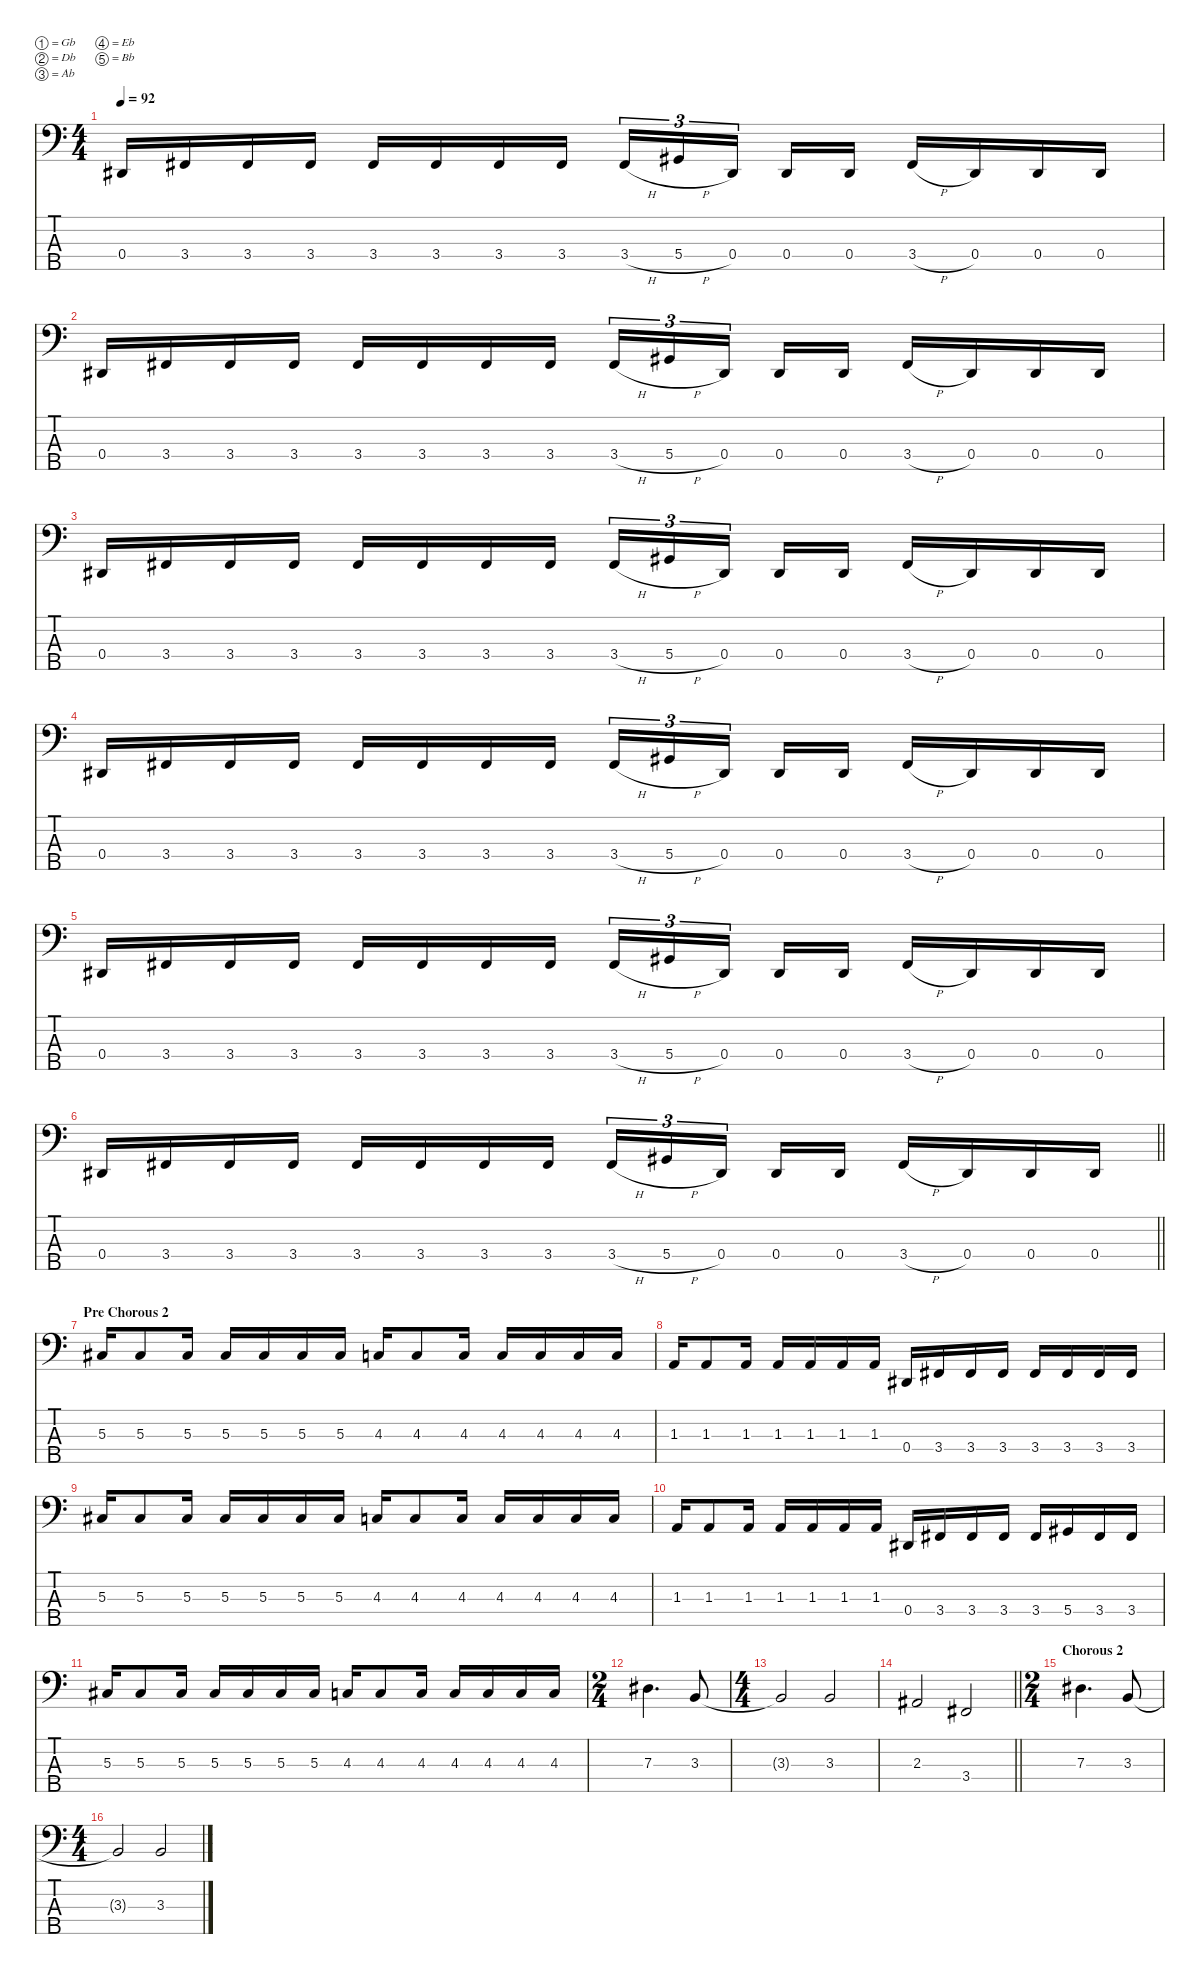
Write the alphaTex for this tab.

\defaultSystemsLayout 4
\hideDynamics
\bracketExtendMode nobrackets
\singleTrackTrackNamePolicy hidden
\multiTrackTrackNamePolicy hidden
\otherSystemsTrackNameOrientation horizontal
\track ("Jason" "el.bs.") {instrument electricbassfinger}
\staff {score tabs}
\tuning (Gb2 Db2 Ab1 Eb1 Bb0)
\ts (4 4)
\tempo 92
\clef f4
\ks c
0.4{acc #}.16{dy f beam Up} 3.4{acc #}.16{beam Up} 3.4{acc #}.16{beam Up} 3.4{acc #}.16{beam Up} 3.4{acc #}.16{beam Up} 3.4{acc #}.16{beam Up} 3.4{acc #}.16{beam Up} 3.4{acc #}.16{beam Up} 3.4{h acc #}.16{tu (3 2) beam Up} 5.4{h acc #}.16{tu (3 2) beam Up} 0.4{acc #}.16{tu (3 2) beam Up} 0.4{acc #}.16{beam Up} 0.4{acc #}.16{beam Up} 3.4{h acc #}.16{beam Up} 0.4{acc #}.16{beam Up} 0.4{acc #}.16{beam Up} 0.4{acc #}.16{beam Up} |
0.4{acc #}.16{beam Up} 3.4{acc #}.16{beam Up} 3.4{acc #}.16{beam Up} 3.4{acc #}.16{beam Up} 3.4{acc #}.16{beam Up} 3.4{acc #}.16{beam Up} 3.4{acc #}.16{beam Up} 3.4{acc #}.16{beam Up} 3.4{h acc #}.16{tu (3 2) beam Up} 5.4{h acc #}.16{tu (3 2) beam Up} 0.4{acc #}.16{tu (3 2) beam Up} 0.4{acc #}.16{beam Up} 0.4{acc #}.16{beam Up} 3.4{h acc #}.16{beam Up} 0.4{acc #}.16{beam Up} 0.4{acc #}.16{beam Up} 0.4{acc #}.16{beam Up} |
0.4{acc #}.16{beam Up} 3.4{acc #}.16{beam Up} 3.4{acc #}.16{beam Up} 3.4{acc #}.16{beam Up} 3.4{acc #}.16{beam Up} 3.4{acc #}.16{beam Up} 3.4{acc #}.16{beam Up} 3.4{acc #}.16{beam Up} 3.4{h acc #}.16{tu (3 2) beam Up} 5.4{h acc #}.16{tu (3 2) beam Up} 0.4{acc #}.16{tu (3 2) beam Up} 0.4{acc #}.16{beam Up} 0.4{acc #}.16{beam Up} 3.4{h acc #}.16{beam Up} 0.4{acc #}.16{beam Up} 0.4{acc #}.16{beam Up} 0.4{acc #}.16{beam Up} |
0.4{acc #}.16{beam Up} 3.4{acc #}.16{beam Up} 3.4{acc #}.16{beam Up} 3.4{acc #}.16{beam Up} 3.4{acc #}.16{beam Up} 3.4{acc #}.16{beam Up} 3.4{acc #}.16{beam Up} 3.4{acc #}.16{beam Up} 3.4{h acc #}.16{tu (3 2) beam Up} 5.4{h acc #}.16{tu (3 2) beam Up} 0.4{acc #}.16{tu (3 2) beam Up} 0.4{acc #}.16{beam Up} 0.4{acc #}.16{beam Up} 3.4{h acc #}.16{beam Up} 0.4{acc #}.16{beam Up} 0.4{acc #}.16{beam Up} 0.4{acc #}.16{beam Up} |
0.4{acc #}.16{beam Up} 3.4{acc #}.16{beam Up} 3.4{acc #}.16{beam Up} 3.4{acc #}.16{beam Up} 3.4{acc #}.16{beam Up} 3.4{acc #}.16{beam Up} 3.4{acc #}.16{beam Up} 3.4{acc #}.16{beam Up} 3.4{h acc #}.16{tu (3 2) beam Up} 5.4{h acc #}.16{tu (3 2) beam Up} 0.4{acc #}.16{tu (3 2) beam Up} 0.4{acc #}.16{beam Up} 0.4{acc #}.16{beam Up} 3.4{h acc #}.16{beam Up} 0.4{acc #}.16{beam Up} 0.4{acc #}.16{beam Up} 0.4{acc #}.16{beam Up} |
\barLineRight lightlight
0.4{acc #}.16{beam Up} 3.4{acc #}.16{beam Up} 3.4{acc #}.16{beam Up} 3.4{acc #}.16{beam Up} 3.4{acc #}.16{beam Up} 3.4{acc #}.16{beam Up} 3.4{acc #}.16{beam Up} 3.4{acc #}.16{beam Up} 3.4{h acc #}.16{tu (3 2) beam Up} 5.4{h acc #}.16{tu (3 2) beam Up} 0.4{acc #}.16{tu (3 2) beam Up} 0.4{acc #}.16{beam Up} 0.4{acc #}.16{beam Up} 3.4{h acc #}.16{beam Up} 0.4{acc #}.16{beam Up} 0.4{acc #}.16{beam Up} 0.4{acc #}.16{beam Up} |
\section ("" "Pre Chorous 2")
5.3{acc #}.16{beam Up} 5.3{acc #}.8{beam Up} 5.3{acc #}.16{beam Up} 5.3{acc #}.16{beam Up} 5.3{acc #}.16{beam Up} 5.3{acc #}.16{beam Up} 5.3{acc #}.16{beam Up} 4.3.16{beam Up} 4.3.8{beam Up} 4.3.16{beam Up} 4.3.16{beam Up} 4.3.16{beam Up} 4.3.16{beam Up} 4.3.16{beam Up} |
1.3.16{beam Up} 1.3.8{beam Up} 1.3.16{beam Up} 1.3.16{beam Up} 1.3.16{beam Up} 1.3.16{beam Up} 1.3.16{beam Up} 0.4{acc #}.16{beam Up} 3.4{acc #}.16{beam Up} 3.4{acc #}.16{beam Up} 3.4{acc #}.16{beam Up} 3.4{acc #}.16{beam Up} 3.4{acc #}.16{beam Up} 3.4{acc #}.16{beam Up} 3.4{acc #}.16{beam Up} |
5.3{acc #}.16{beam Up} 5.3{acc #}.8{beam Up} 5.3{acc #}.16{beam Up} 5.3{acc #}.16{beam Up} 5.3{acc #}.16{beam Up} 5.3{acc #}.16{beam Up} 5.3{acc #}.16{beam Up} 4.3.16{beam Up} 4.3.8{beam Up} 4.3.16{beam Up} 4.3.16{beam Up} 4.3.16{beam Up} 4.3.16{beam Up} 4.3.16{beam Up} |
1.3.16{beam Up} 1.3.8{beam Up} 1.3.16{beam Up} 1.3.16{beam Up} 1.3.16{beam Up} 1.3.16{beam Up} 1.3.16{beam Up} 0.4{acc #}.16{beam Up} 3.4{acc #}.16{beam Up} 3.4{acc #}.16{beam Up} 3.4{acc #}.16{beam Up} 3.4{acc #}.16{beam Up} 5.4{acc #}.16{beam Up} 3.4{acc #}.16{beam Up} 3.4{acc #}.16{beam Up} |
5.3{acc #}.16{beam Up} 5.3{acc #}.8{beam Up} 5.3{acc #}.16{beam Up} 5.3{acc #}.16{beam Up} 5.3{acc #}.16{beam Up} 5.3{acc #}.16{beam Up} 5.3{acc #}.16{beam Up} 4.3.16{beam Up} 4.3.8{beam Up} 4.3.16{beam Up} 4.3.16{beam Up} 4.3.16{beam Up} 4.3.16{beam Up} 4.3.16{beam Up} |
\ts (2 4)
\beaming (8 2 2 2 2)
7.3{acc #}.4{d beam Down} 3.3.8{beam Up} |
\ts (4 4)
\beaming (8 2 2 2 2)
3.3{t}.2{beam Up} 3.3.2{beam Up} |
\barLineRight lightlight
2.3{acc #}.2{beam Up} 3.4{acc #}.2{beam Up} |
\ts (2 4)
\beaming (8 2 2 2 2)
\section ("" "Chorous 2")
7.3{acc #}.4{d beam Down} 3.3.8{beam Up} |
\ts (4 4)
\beaming (8 2 2 2 2)
3.3{t}.2{beam Up} 3.3.2{beam Up}
